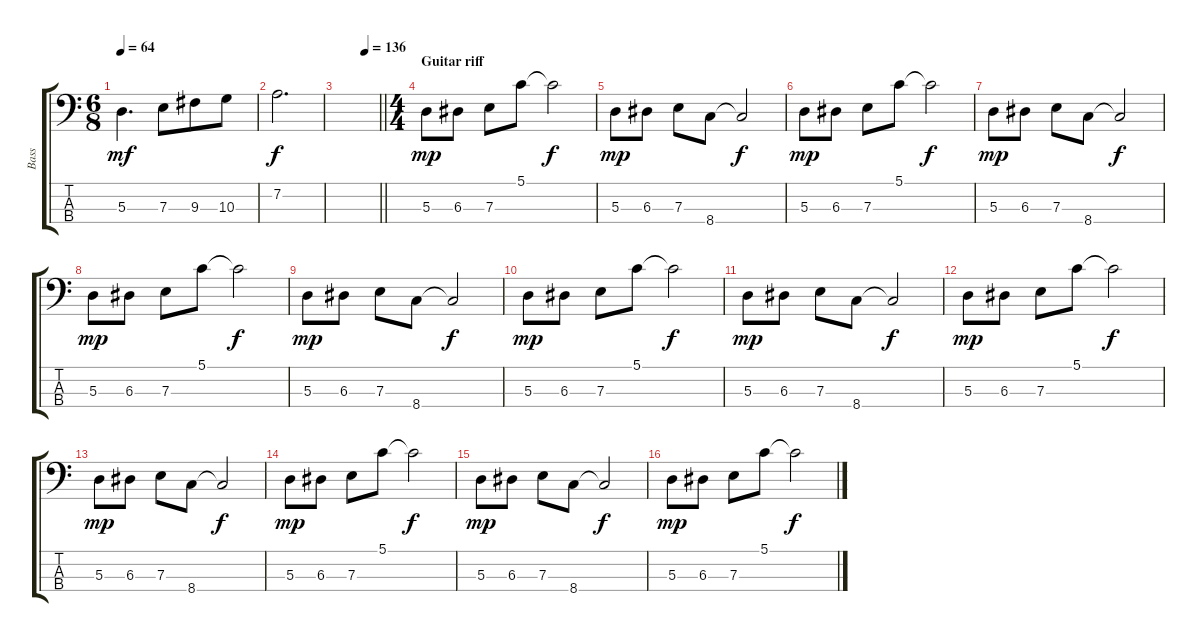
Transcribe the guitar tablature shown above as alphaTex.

\track ("Bass" "Bass") {instrument electricbassfinger}
\staff {score tabs}
\tuning (G2 D2 A1 E1) {hide}
\ts (6 8)
\tempo 64
\clef f4
\ks c
5.3.4{d dy mf} 7.3.8 9.3.8 10.3.8 |
7.2.2{d dy f} |
\tempo (136 0.6666666666666666)
\barLineRight lightlight
|
\ts (4 4)
\section ("" "Guitar riff")
5.3.8{dy mp} 6.3.8 7.3.8 5.1.8 5.1{t}.2{dy f} |
5.3.8{dy mp} 6.3.8 7.3.8 8.4.8 8.4{t}.2{dy f} |
5.3.8{dy mp} 6.3.8 7.3.8 5.1.8 5.1{t}.2{dy f} |
5.3.8{dy mp} 6.3.8 7.3.8 8.4.8 8.4{t}.2{dy f} |
5.3.8{dy mp} 6.3.8 7.3.8 5.1.8 5.1{t}.2{dy f} |
5.3.8{dy mp} 6.3.8 7.3.8 8.4.8 8.4{t}.2{dy f} |
5.3.8{dy mp} 6.3.8 7.3.8 5.1.8 5.1{t}.2{dy f} |
5.3.8{dy mp} 6.3.8 7.3.8 8.4.8 8.4{t}.2{dy f} |
5.3.8{dy mp} 6.3.8 7.3.8 5.1.8 5.1{t}.2{dy f} |
5.3.8{dy mp} 6.3.8 7.3.8 8.4.8 8.4{t}.2{dy f} |
5.3.8{dy mp} 6.3.8 7.3.8 5.1.8 5.1{t}.2{dy f} |
5.3.8{dy mp} 6.3.8 7.3.8 8.4.8 8.4{t}.2{dy f} |
5.3.8{dy mp} 6.3.8 7.3.8 5.1.8 5.1{t}.2{dy f}
